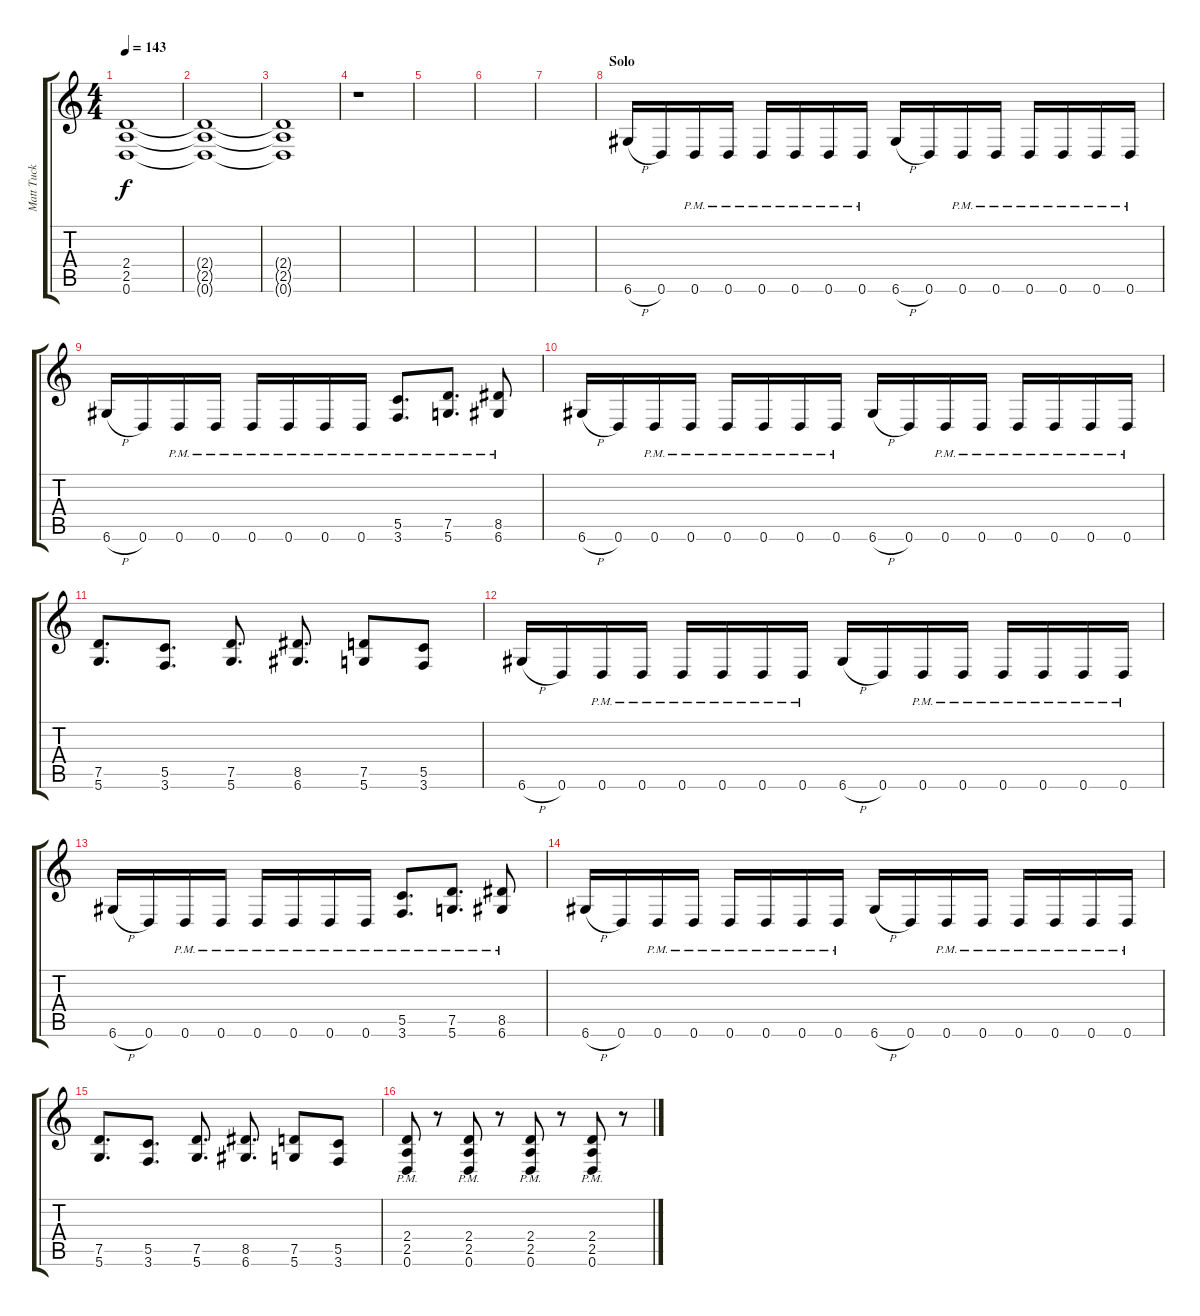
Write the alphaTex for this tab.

\track ("Matt Tuck (Left)" "Matt Tuck ") {instrument distortionguitar}
\staff {score tabs}
\tuning (D4 A3 F3 C3 G2 D2) {hide}
\ts (4 4)
\tempo 143
\clef g2
\ks c
(2.4{t} 2.5{t} 0.6{t}).1{dy f} |
(2.4{t} 2.5{t} 0.6{t}).1 |
(2.4{t} 2.5{t} 0.6{t}).1 |
r.1 |
|
|
|
\section ("" "Solo")
6.6{h}.16 0.6.16 0.6{pm}.16 0.6{pm}.16 0.6{pm}.16 0.6{pm}.16 0.6{pm}.16 0.6{pm}.16 6.6{h}.16 0.6.16 0.6{pm}.16 0.6{pm}.16 0.6{pm}.16 0.6{pm}.16 0.6{pm}.16 0.6{pm}.16 |
6.6{h}.16 0.6.16 0.6{pm}.16 0.6{pm}.16 0.6{pm}.16 0.6{pm}.16 0.6{pm}.16 0.6{pm}.16 (5.5 3.6{pm}).8{d} (7.5 5.6{pm}).8{d} (8.5 6.6{pm}).8 |
6.6{h}.16 0.6.16 0.6{pm}.16 0.6{pm}.16 0.6{pm}.16 0.6{pm}.16 0.6{pm}.16 0.6{pm}.16 6.6{h}.16 0.6.16 0.6{pm}.16 0.6{pm}.16 0.6{pm}.16 0.6{pm}.16 0.6{pm}.16 0.6{pm}.16 |
(7.5 5.6).8{d} (5.5 3.6).8{d} (7.5 5.6).8{d} (8.5 6.6).8{d} (7.5 5.6).8 (5.5 3.6).8 |
6.6{h}.16 0.6.16 0.6{pm}.16 0.6{pm}.16 0.6{pm}.16 0.6{pm}.16 0.6{pm}.16 0.6{pm}.16 6.6{h}.16 0.6.16 0.6{pm}.16 0.6{pm}.16 0.6{pm}.16 0.6{pm}.16 0.6{pm}.16 0.6{pm}.16 |
6.6{h}.16 0.6.16 0.6{pm}.16 0.6{pm}.16 0.6{pm}.16 0.6{pm}.16 0.6{pm}.16 0.6{pm}.16 (5.5 3.6{pm}).8{d} (7.5 5.6{pm}).8{d} (8.5 6.6{pm}).8 |
6.6{h}.16 0.6.16 0.6{pm}.16 0.6{pm}.16 0.6{pm}.16 0.6{pm}.16 0.6{pm}.16 0.6{pm}.16 6.6{h}.16 0.6.16 0.6{pm}.16 0.6{pm}.16 0.6{pm}.16 0.6{pm}.16 0.6{pm}.16 0.6{pm}.16 |
(7.5 5.6).8{d} (5.5 3.6).8{d} (7.5 5.6).8{d} (8.5 6.6).8{d} (7.5 5.6).8 (5.5 3.6).8 |
(2.4{pm} 2.5{pm} 0.6{pm}).8 r.8 (2.4{pm} 2.5{pm} 0.6{pm}).8 r.8 (2.4{pm} 2.5{pm} 0.6{pm}).8 r.8 (2.4{pm} 2.5{pm} 0.6{pm}).8 r.8
